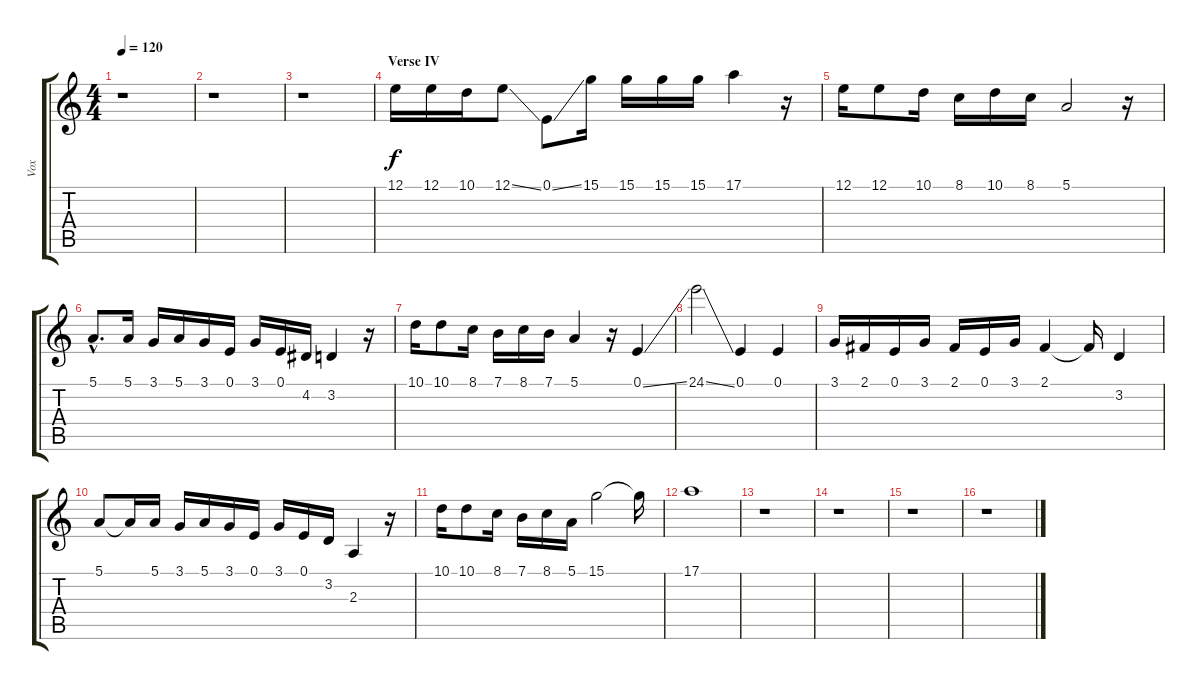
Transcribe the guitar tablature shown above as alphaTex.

\track ("Vox" "Vox") {instrument lead6voice}
\staff {score tabs}
\tuning (E4 B3 G3 D3 A2 E2) {hide}
\ts (4 4)
\tempo 120
\clef g2
\ks c
r.1{dy f} |
r.1 |
r.1 |
\section ("" "Verse IV")
12.1.16 12.1.16 10.1.16 12.1{ss}.8 0.1{ss}.8 15.1.16 15.1.16 15.1.16 15.1.16 17.1.4 r.16 |
12.1.16 12.1.8 10.1.16 8.1.16 10.1.16 8.1.16 5.1.2 r.16 |
5.1{hac}.8{d} 5.1.16 3.1.16 5.1.16 3.1.16 0.1.16 3.1.16 0.1.16 4.2.16 3.2.4 r.16 |
10.1.16 10.1.8 8.1.16 7.1.16 8.1.16 7.1.16 5.1.4 r.16 0.1{ss}.4 |
24.1{ss}.2 0.1.4 0.1.4 |
3.1.16 2.1.16 0.1.16 3.1.16 2.1.16 0.1.16 3.1.16 2.1.4 2.1{t}.16 3.2.4 |
5.1.8 5.1{t}.16 5.1.16 3.1.16 5.1.16 3.1.16 0.1.16 3.1.16 0.1.16 3.2.16 2.3.4 r.16 |
10.1.16 10.1.8 8.1.16 7.1.16 8.1.16 5.1.16 15.1.2 15.1{t}.16{volume 0} |
17.1.1 |
r.1 |
r.1 |
r.1 |
r.1
